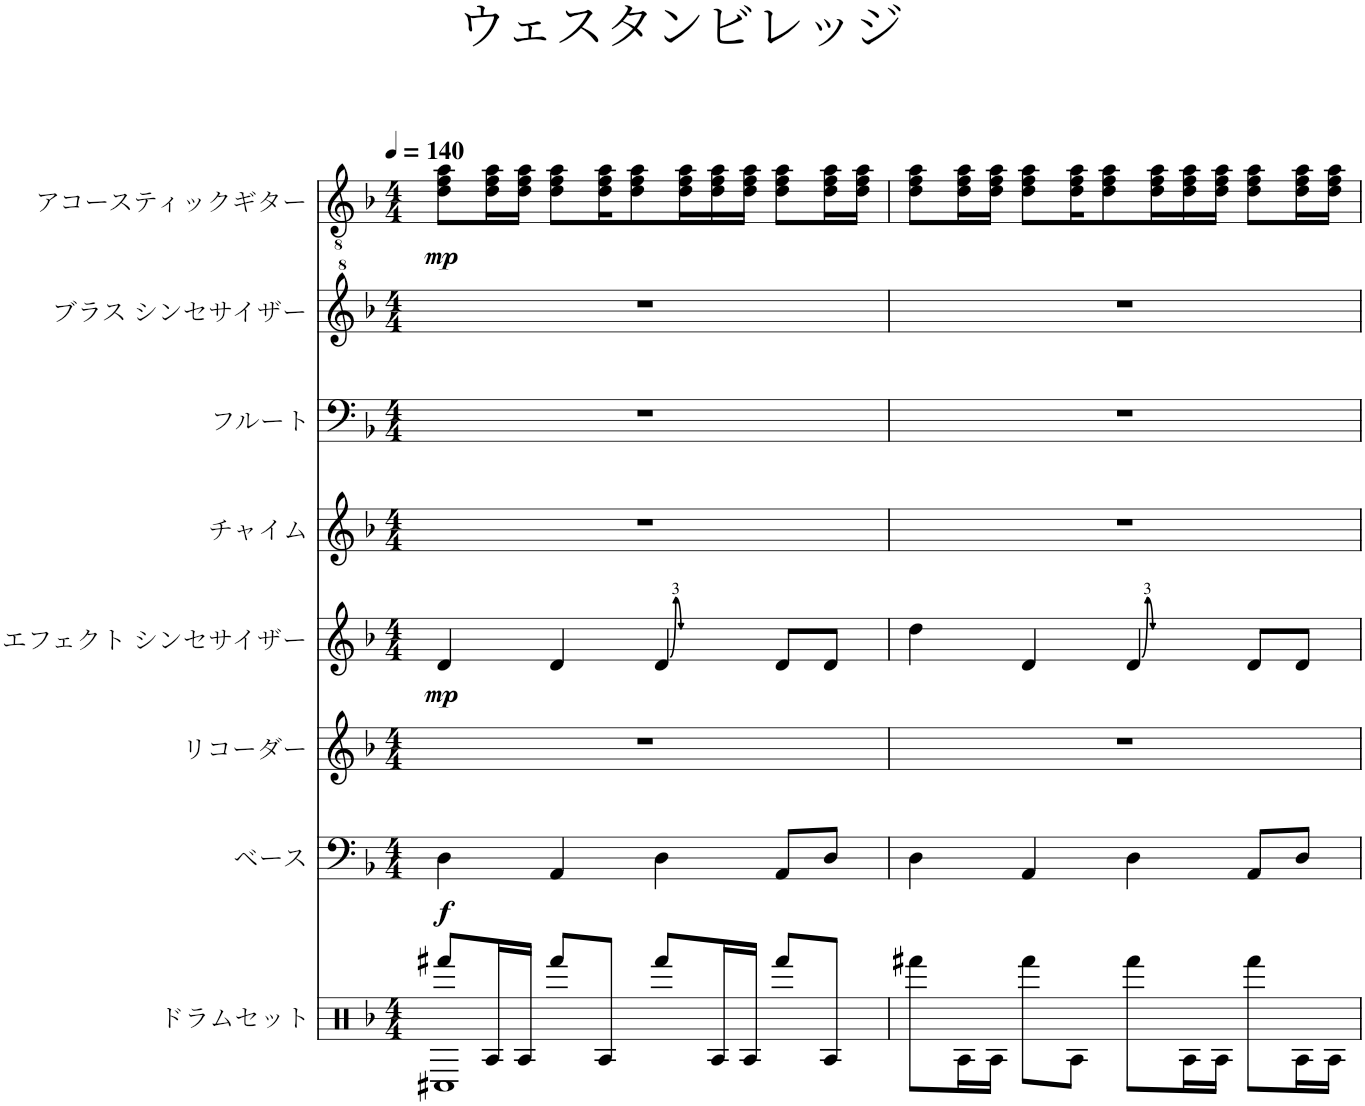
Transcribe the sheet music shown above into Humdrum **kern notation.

**kern	**kern	**dynam	**kern	**kern	**dynam	**kern	**kern	**kern	**kern	**dynam
*part8	*part7	*part7	*part6	*part5	*part5	*part4	*part3	*part2	*part1	*part1
*staff8	*staff7	*staff7	*staff6	*staff5	*staff5	*staff4	*staff3	*staff2	*staff1	*staff1
*I"ドラムセット	*I"ベース	*	*I"リコーダー	*I"エフェクト シンセサイザー	*	*I"チャイム	*I"フルート	*I"ブラス シンセサイザー	*I"アコースティックギター	*
*clefX	*clefF4	*	*clefG2	*clefG2	*	*clefG2	*clefF4	*clefG^2	*clefGv2	*
*	*Trd7c12	*	*	*	*	*	*	*	*	*
*k[b-]	*k[b-]	*	*k[b-]	*k[b-]	*	*k[b-]	*k[b-]	*k[b-]	*k[b-]	*
*M4/4	*M4/4	*	*M4/4	*M4/4	*	*M4/4	*M4/4	*M4/4	*M4/4	*
*MM140	*MM140	*	*MM140	*MM140	*	*MM140	*MM140	*MM140	*MM140	*
=1	=1	=1	=1	=1	=1	=1	=1	=1	=1	=1
*^	*	*	*	*	*	*	*	*	*	*
!	!	!	!LO:DY:b	!	!	!LO:DY:b	!	!	!	!	!LO:DY:b
8fff#X/L	1C#X	4D\	f	1r	4d/	mp	1r	1r	1r	8d\ 8f\ 8a\L	mp
16A/L	.	.	.	.	.	.	.	.	.	16d\ 16f\ 16a\L	.
16A/JJ	.	.	.	.	.	.	.	.	.	16d\ 16f\ 16a\JJ	.
8fff/L	.	4AA/	.	.	4d/	.	.	.	.	8d\ 8f\ 8a\L	.
8A/J	.	.	.	.	.	.	.	.	.	16d\ 16f\ 16a\K	.
.	.	.	.	.	.	.	.	.	.	8d\ 8f\ 8a\	.
8fff/L	.	4D\	.	.	4d/	.	.	.	.	.	.
.	.	.	.	.	.	.	.	.	.	16d\ 16f\ 16a\L	.
16A/L	.	.	.	.	.	.	.	.	.	16d\ 16f\ 16a\	.
16A/JJ	.	.	.	.	.	.	.	.	.	16d\ 16f\ 16a\JJ	.
8fff/L	.	8AA/L	.	.	8d/L	.	.	.	.	8d\ 8f\ 8a\L	.
8A/J	.	8D/J	.	.	8d/J	.	.	.	.	16d\ 16f\ 16a\L	.
.	.	.	.	.	.	.	.	.	.	16d\ 16f\ 16a\JJ	.
*v	*v	*	*	*	*	*	*	*	*	*	*
=2	=2	=2	=2	=2	=2	=2	=2	=2	=2	=2
8fff#X\L	4D\	.	1r	4dd\	.	1r	1r	1r	8d\ 8f\ 8a\L	.
16A\L	.	.	.	.	.	.	.	.	16d\ 16f\ 16a\L	.
16A\JJ	.	.	.	.	.	.	.	.	16d\ 16f\ 16a\JJ	.
8fff\L	4AA/	.	.	4d/	.	.	.	.	8d\ 8f\ 8a\L	.
8A\J	.	.	.	.	.	.	.	.	16d\ 16f\ 16a\K	.
.	.	.	.	.	.	.	.	.	8d\ 8f\ 8a\	.
8fff\L	4D\	.	.	4d/	.	.	.	.	.	.
.	.	.	.	.	.	.	.	.	16d\ 16f\ 16a\L	.
16A\L	.	.	.	.	.	.	.	.	16d\ 16f\ 16a\	.
16A\JJ	.	.	.	.	.	.	.	.	16d\ 16f\ 16a\JJ	.
8fff\L	8AA/L	.	.	8d/L	.	.	.	.	8d\ 8f\ 8a\L	.
16A\L	8D/J	.	.	8d/J	.	.	.	.	16d\ 16f\ 16a\L	.
16A\JJ	.	.	.	.	.	.	.	.	16d\ 16f\ 16a\JJ	.
=	=	=	=	=	=	=	=	=	=	=
*-	*-	*-	*-	*-	*-	*-	*-	*-	*-	*-
